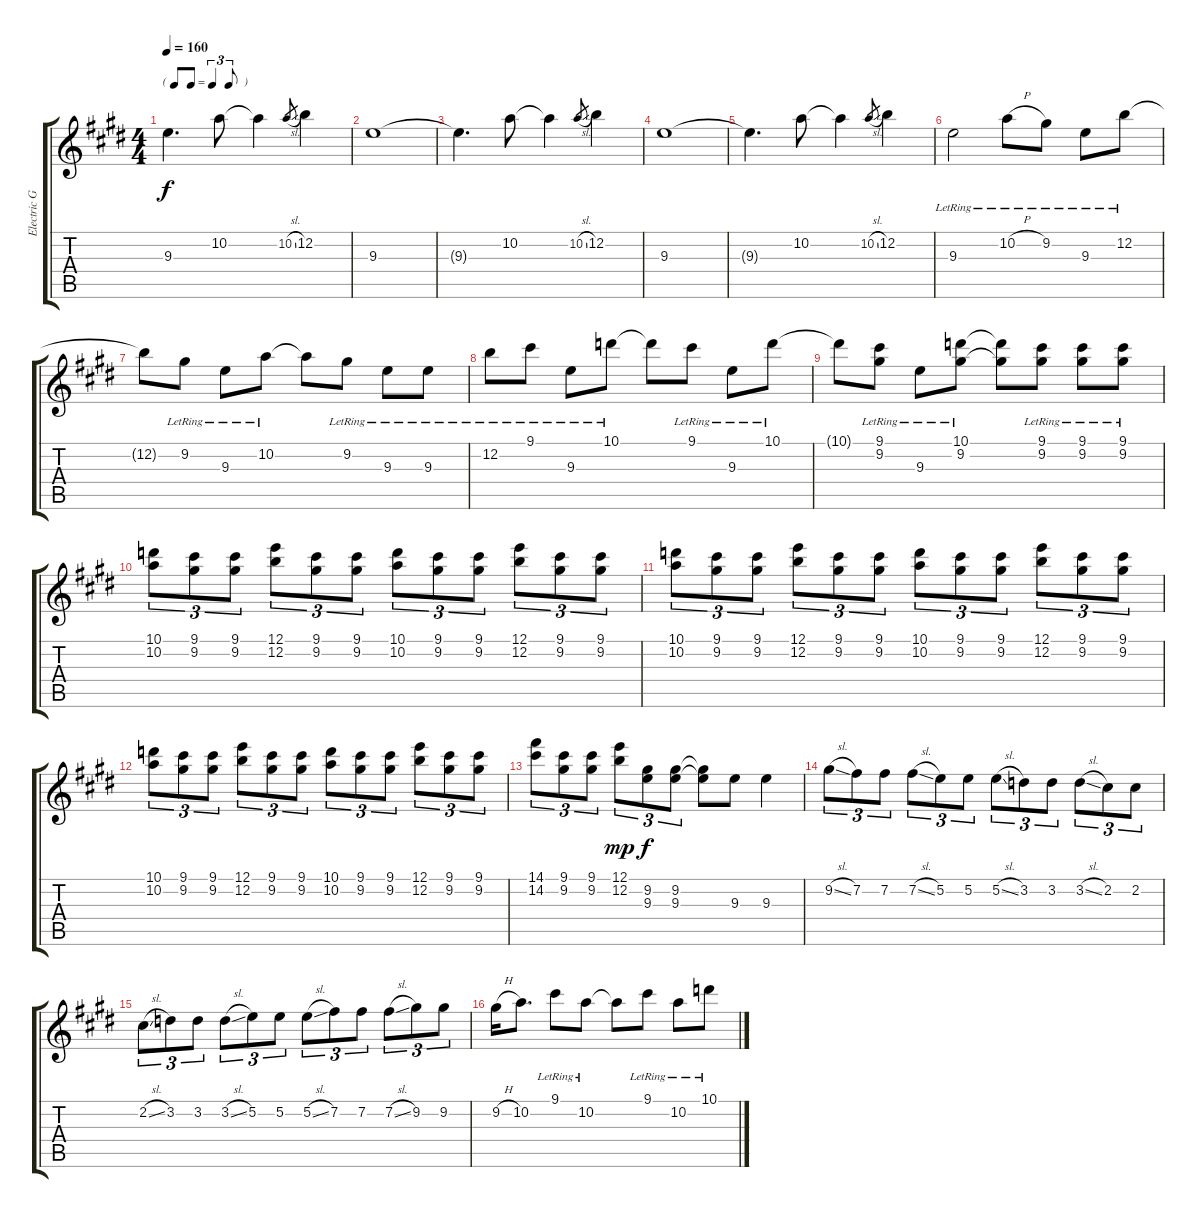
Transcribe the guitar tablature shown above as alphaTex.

\track ("Electric Guitar" "Electric G") {instrument overdrivenguitar}
\staff {score tabs}
\tuning (E4 B3 G3 D3 A2 E2) {hide}
\ts (4 4)
\tf triplet8th
\tempo 160
\clef g2
\ks e
9.3{t}.4{d dy f} 10.2.8 10.2{t}.4 10.2{sl}.8{gr} 12.2.4 |
9.3.1 |
9.3{t}.4{d} 10.2.8 10.2{t}.4 10.2{sl}.8{gr} 12.2.4 |
9.3.1 |
9.3{t}.4{d} 10.2.8 10.2{t}.4 10.2{sl}.8{gr} 12.2.4 |
9.3{lr}.2{volume 10} 10.2{h lr}.8 9.2{lr}.8 9.3{lr}.8 12.2{lr}.8 |
12.2{t}.8 9.2{lr}.8 9.3{lr}.8 10.2{lr}.8 10.2{t}.8 9.2{lr}.8 9.3{lr}.8 9.3{lr}.8 |
12.2{lr}.8 9.1{lr}.8 9.3{lr}.8 10.1{lr}.8 10.1{t}.8 9.1{lr}.8 9.3{lr}.8 10.1{lr}.8 |
10.1{t}.8 (9.1{lr} 9.2{lr}).8 9.3{lr}.8 (10.1{lr} 9.2{lr}).8 (10.1{t} 9.2{t}).8 (9.1{lr} 9.2{lr}).8 (9.1{lr} 9.2{lr}).8 (9.1{lr} 9.2{lr}).8 |
(10.1 10.2).8{tu (3 2)} (9.1 9.2).8{tu (3 2)} (9.1 9.2).8{tu (3 2)} (12.1 12.2).8{tu (3 2)} (9.1 9.2).8{tu (3 2)} (9.1 9.2).8{tu (3 2)} (10.1 10.2).8{tu (3 2)} (9.1 9.2).8{tu (3 2)} (9.1 9.2).8{tu (3 2)} (12.1 12.2).8{tu (3 2)} (9.1 9.2).8{tu (3 2)} (9.1 9.2).8{tu (3 2)} |
(10.1 10.2).8{tu (3 2)} (9.1 9.2).8{tu (3 2)} (9.1 9.2).8{tu (3 2)} (12.1 12.2).8{tu (3 2)} (9.1 9.2).8{tu (3 2)} (9.1 9.2).8{tu (3 2)} (10.1 10.2).8{tu (3 2)} (9.1 9.2).8{tu (3 2)} (9.1 9.2).8{tu (3 2)} (12.1 12.2).8{tu (3 2)} (9.1 9.2).8{tu (3 2)} (9.1 9.2).8{tu (3 2)} |
(10.1 10.2).8{tu (3 2)} (9.1 9.2).8{tu (3 2)} (9.1 9.2).8{tu (3 2)} (12.1 12.2).8{tu (3 2)} (9.1 9.2).8{tu (3 2)} (9.1 9.2).8{tu (3 2)} (10.1 10.2).8{tu (3 2)} (9.1 9.2).8{tu (3 2)} (9.1 9.2).8{tu (3 2)} (12.1 12.2).8{tu (3 2)} (9.1 9.2).8{tu (3 2)} (9.1 9.2).8{tu (3 2)} |
(14.1 14.2).8{tu (3 2)} (9.1 9.2).8{tu (3 2)} (9.1 9.2).8{tu (3 2)} (12.1 12.2).8{tu (3 2) dy mp} (9.2 9.3).8{tu (3 2) dy f} (9.2 9.3).8{tu (3 2)} (9.2{t} 9.3{t}).8 9.3.8 9.3.4 |
9.2{sl}.8{tu (3 2)} 7.2.8{tu (3 2)} 7.2.8{tu (3 2)} 7.2{sl}.8{tu (3 2)} 5.2.8{tu (3 2)} 5.2.8{tu (3 2)} 5.2{sl}.8{tu (3 2)} 3.2.8{tu (3 2)} 3.2.8{tu (3 2)} 3.2{sl}.8{tu (3 2)} 2.2.8{tu (3 2)} 2.2.8{tu (3 2)} |
2.2{sl}.8{tu (3 2)} 3.2.8{tu (3 2)} 3.2.8{tu (3 2)} 3.2{sl}.8{tu (3 2)} 5.2.8{tu (3 2)} 5.2.8{tu (3 2)} 5.2{sl}.8{tu (3 2)} 7.2.8{tu (3 2)} 7.2.8{tu (3 2)} 7.2{sl}.8{tu (3 2)} 9.2.8{tu (3 2)} 9.2.8{tu (3 2)} |
9.2{h}.16 10.2.8{d} 9.1{lr}.8 10.2{lr}.8 10.2{t}.8 9.1{lr}.8 10.2{lr}.8 10.1{lr}.8
